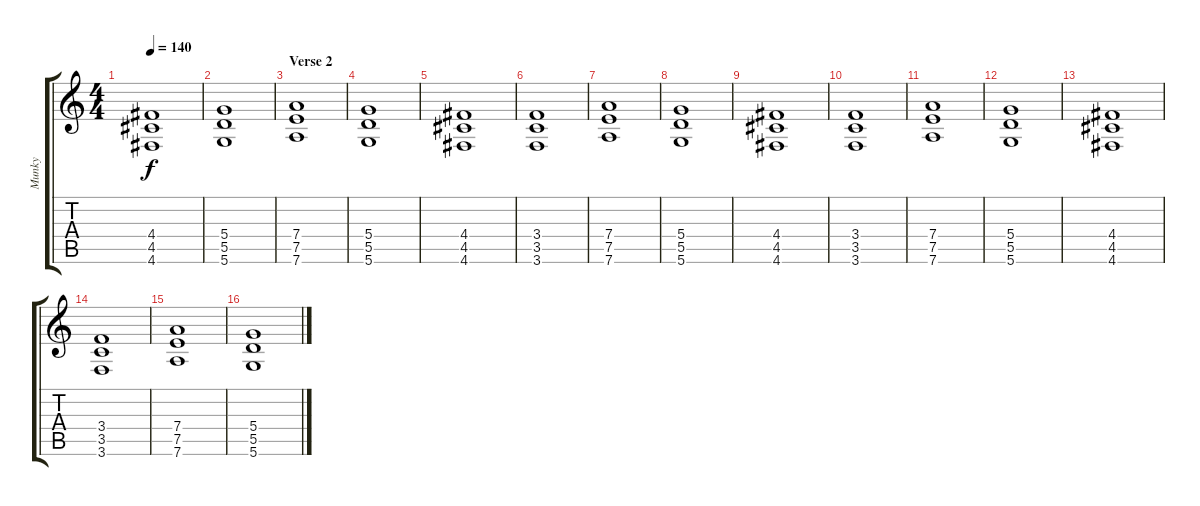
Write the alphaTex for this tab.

\track ("Munky" "Munky") {instrument distortionguitar}
\staff {score tabs}
\tuning (E4 B3 G3 D3 A2 D2) {hide}
\ts (4 4)
\tempo 140
\clef g2
\ks c
(4.4 4.5 4.6).1{dy f} |
(5.4 5.5 5.6).1 |
\section ("" "Verse 2")
(7.4 7.5 7.6).1 |
(5.4 5.5 5.6).1 |
(4.4 4.5 4.6).1 |
(3.4 3.5 3.6).1 |
(7.4 7.5 7.6).1 |
(5.4 5.5 5.6).1 |
(4.4 4.5 4.6).1 |
(3.4 3.5 3.6).1 |
(7.4 7.5 7.6).1 |
(5.4 5.5 5.6).1 |
(4.4 4.5 4.6).1 |
(3.4 3.5 3.6).1 |
(7.4 7.5 7.6).1 |
(5.4 5.5 5.6).1
